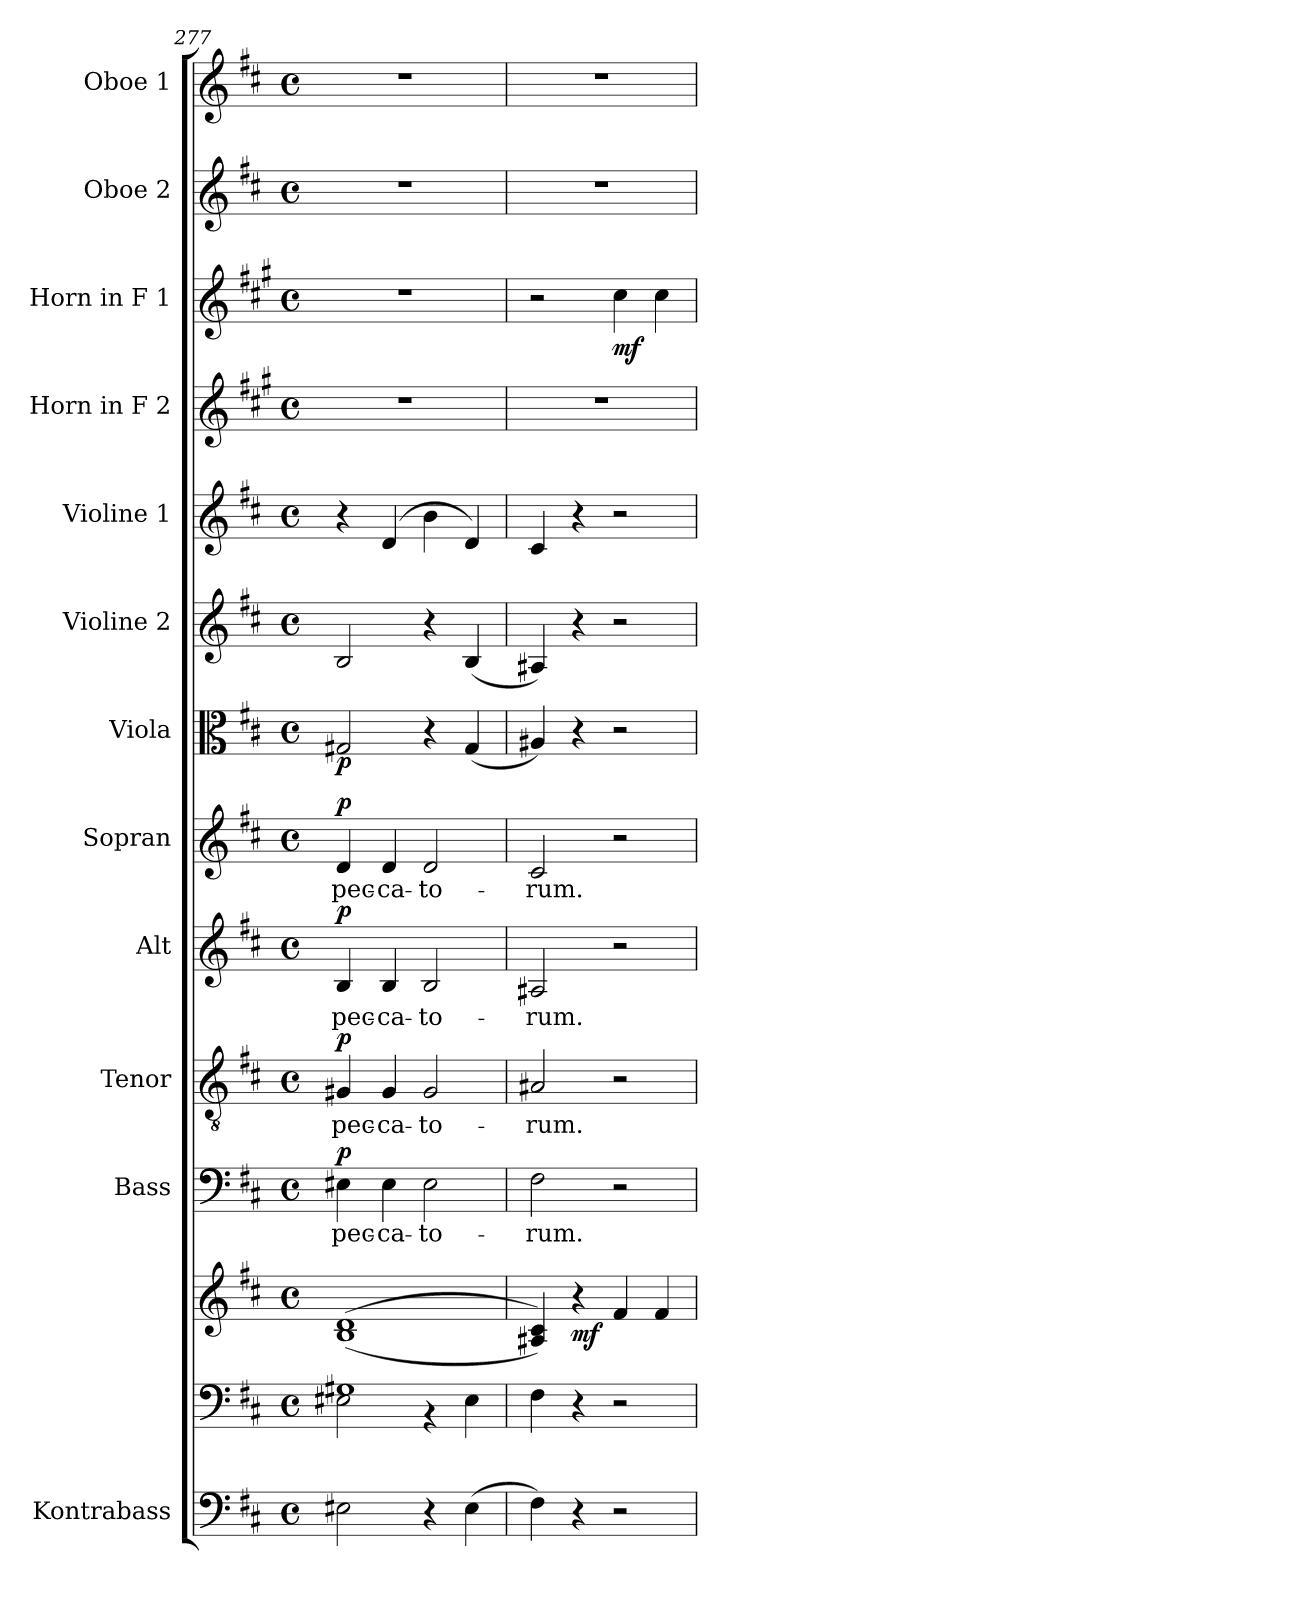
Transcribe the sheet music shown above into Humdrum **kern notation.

**kern	**kern	**kern	**dynam	**kern	**text	**dynam	**kern	**text	**dynam	**kern	**text	**dynam	**kern	**text	**dynam	**kern	**dynam	**kern	**kern	**kern	**kern	**dynam	**kern	**kern
*part13	*part12	*part12	*part12	*part11	*part11	*part11	*part10	*part10	*part10	*part9	*part9	*part9	*part8	*part8	*part8	*part7	*part7	*part6	*part5	*part4	*part3	*part3	*part2	*part1
*staff14	*staff13	*staff12	*staff12/13	*staff11	*staff11	*staff11	*staff10	*staff10	*staff10	*staff9	*staff9	*staff9	*staff8	*staff8	*staff8	*staff7	*staff7	*staff6	*staff5	*staff4	*staff3	*staff3	*staff2	*staff1
*I"Kontrabass	*	*	*	*I"Bass	*	*	*I"Tenor	*	*	*I"Alt	*	*	*I"Sopran	*	*	*I"Viola	*	*I"Violine 2	*I"Violine 1	*I"Horn in F 2	*I"Horn in F 1	*	*I"Oboe 2	*I"Oboe 1
*I'Kb.	*	*	*	*I'B.	*	*	*I'T.	*	*	*I'A.	*	*	*I'S.	*	*	*I'Vla.	*	*I'Vl. 2	*I'Vl. 1	*	*	*	*I'Ob. 2	*I'Ob. 1
*clefF4	*clefF4	*clefG2	*	*clefF4	*	*	*clefGv2	*	*	*clefG2	*	*	*clefG2	*	*	*clefC3	*	*clefG2	*clefG2	*clefG2	*clefG2	*	*clefG2	*clefG2
*ITrd7c12	*	*	*	*	*	*	*	*	*	*	*	*	*	*	*	*	*	*	*	*ITrd4c7	*ITrd4c7	*	*	*
*k[f#c#]	*k[f#c#]	*k[f#c#]	*	*k[f#c#]	*	*	*k[f#c#]	*	*	*k[f#c#]	*	*	*k[f#c#]	*	*	*k[f#c#]	*	*k[f#c#]	*k[f#c#]	*k[f#c#]	*k[f#c#]	*	*k[f#c#]	*k[f#c#]
*D:	*D:	*D:	*	*D:	*	*	*D:	*	*	*D:	*	*	*D:	*	*	*D:	*	*D:	*D:	*D:	*D:	*	*D:	*D:
*M4/4	*M4/4	*M4/4	*	*M4/4	*	*	*M4/4	*	*	*M4/4	*	*	*M4/4	*	*	*M4/4	*	*M4/4	*M4/4	*M4/4	*M4/4	*	*M4/4	*M4/4
*met(c)	*met(c)	*met(c)	*	*met(c)	*	*	*met(c)	*	*	*met(c)	*	*	*met(c)	*	*	*met(c)	*	*met(c)	*met(c)	*met(c)	*met(c)	*	*met(c)	*met(c)
=277	=277	=277	=277	=277	=277	=277	=277	=277	=277	=277	=277	=277	=277	=277	=277	=277	=277	=277	=277	=277	=277	=277	=277	=277
*	*^	*	*	*	*	*	*	*	*	*	*	*	*	*	*	*	*	*	*	*	*	*	*	*
!	!	!	!	!	!	!LO:LY:b	!LO:DY:a	!	!LO:LY:b	!LO:DY:a	!	!LO:LY:b	!LO:DY:a	!	!LO:LY:b	!LO:DY:a	!	!LO:DY:b	!	!	!	!	!	!	!
2EE#X\	1G#X	2E#X\	(>(<1B 1d	.	4E#X\	pec-	p	4G#X/	pec-	p	4B/	pec-	p	4d/	pec-	p	2G#X/	p	2B/	4r	1r	1r	.	1r	1r
!	!	!	!	!	!	!LO:LY:b	!	!	!LO:LY:b	!	!	!LO:LY:b	!	!	!LO:LY:b	!	!	!	!	!	!	!	!	!	!
.	.	.	.	.	4E#\	-ca-	.	4G#/	-ca-	.	4B/	-ca-	.	4d/	-ca-	.	.	.	.	(<4d/	.	.	.	.	.
!	!	!	!	!	!	!LO:LY:b	!	!	!LO:LY:b	!	!	!LO:LY:b	!	!	!LO:LY:b	!	!	!	!	!	!	!	!	!	!
4r	.	4r	.	.	2E#\	-to-	.	2G#/	-to-	.	2B/	-to-	.	2d/	-to-	.	4r	.	4r	4b\	.	.	.	.	.
(>4EE#\	.	4E#\	.	.	.	.	.	.	.	.	.	.	.	.	.	.	(<4G#/	.	(<4B/	4d/)	.	.	.	.	.
!!LO:PB:g=z
=278	=278	=278	=278	=278	=278	=278	=278	=278	=278	=278	=278	=278	=278	=278	=278	=278	=278	=278	=278	=278	=278	=278	=278	=278	=278
!	!	!	!	!	!	!LO:LY:b	!	!	!LO:LY:b	!	!	!LO:LY:b	!	!	!LO:LY:b	!	!	!	!	!	!	!	!	!	!
*	*v	*v	*	*	*	*	*	*	*	*	*	*	*	*	*	*	*	*	*	*	*	*	*	*	*
4FF#\)	4F#\	4A#X/ 4c#/))	.	2F#\	-rum.	.	2A#X/	-rum.	.	2A#X/	-rum.	.	2c#/	-rum.	.	4A#X/)	.	4A#X/)	4c#/	1r	2r	.	1r	1r
!	!	!	!LO:DY:b	!	!	!	!	!	!	!	!	!	!	!	!	!	!	!	!	!	!	!	!	!
4r	4r	4r	mf	.	.	.	.	.	.	.	.	.	.	.	.	4r	.	4r	4r	.	.	.	.	.
!	!	!	!	!	!	!	!	!	!	!	!	!	!	!	!	!	!	!	!	!	!	!LO:DY:b	!	!
2r	2r	4f#!/	.	2r	.	.	2r	.	.	2r	.	.	2r	.	.	2r	.	2r	2r	.	4f#\	mf	.	.
.	.	4f#!/	.	.	.	.	.	.	.	.	.	.	.	.	.	.	.	.	.	.	4f#\	.	.	.
=	=	=	=	=	=	=	=	=	=	=	=	=	=	=	=	=	=	=	=	=	=	=	=	=
*-	*-	*-	*-	*-	*-	*-	*-	*-	*-	*-	*-	*-	*-	*-	*-	*-	*-	*-	*-	*-	*-	*-	*-	*-
